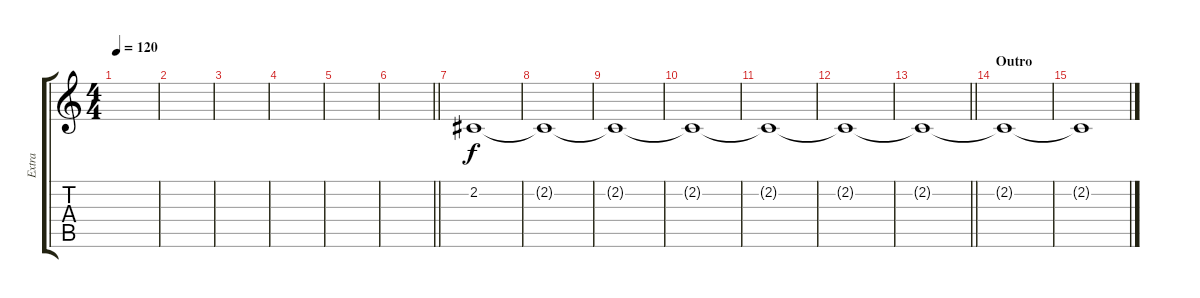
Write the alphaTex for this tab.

\track ("Extra" "Extra") {instrument applause}
\staff {score tabs}
\tuning (E4 B3 G3 D3 A2 E2) {hide}
\ts (4 4)
\tempo 120
\clef g2
\ks c
|
|
|
|
|
\barLineRight lightlight
|
2.2.1 |
2.2{t}.1 |
2.2{t}.1 |
2.2{t}.1 |
2.2{t}.1 |
2.2{t}.1 |
\barLineRight lightlight
2.2{t}.1 |
\section ("" "Outro")
2.2{t}.1 |
2.2{t}.1
